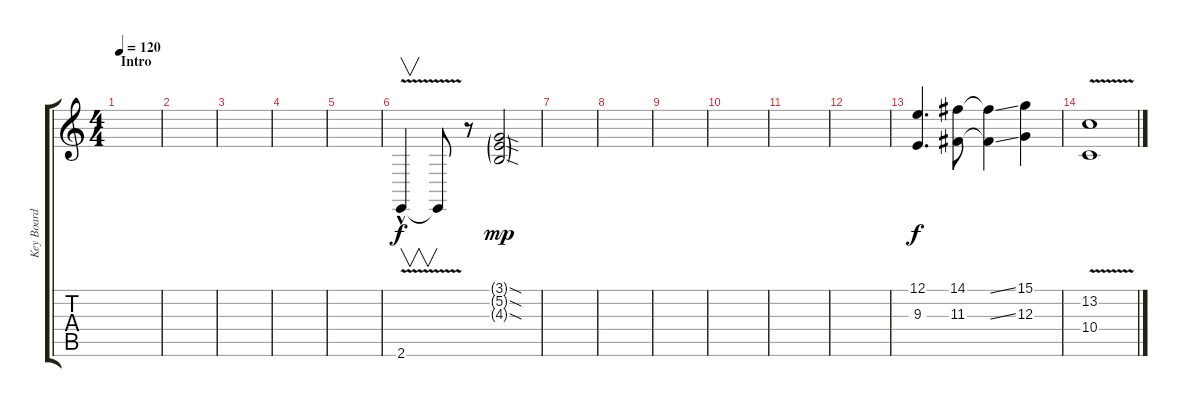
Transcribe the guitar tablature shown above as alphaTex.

\track ("Key Board" "Key Board") {instrument lead1square}
\staff {score tabs}
\tuning (E4 B3 G3 D3 A2 D2) {hide}
\ts (4 4)
\section ("" "Intro")
\tempo 120
\clef g2
\ks c
|
|
|
|
|
2.6{v hac}.4{v volume 13} 2.6{t}.8{dy f} r.8 (3.1{sod g} 5.2{sod g} 4.3{sod g}).2{dy mp} |
|
|
|
|
|
|
(12.1 9.3).4{d dy f} (14.1 11.3).8 (14.1{ss t} 11.3{ss t}).4 (15.1 12.3).4 |
(13.2{v} 10.4).1
